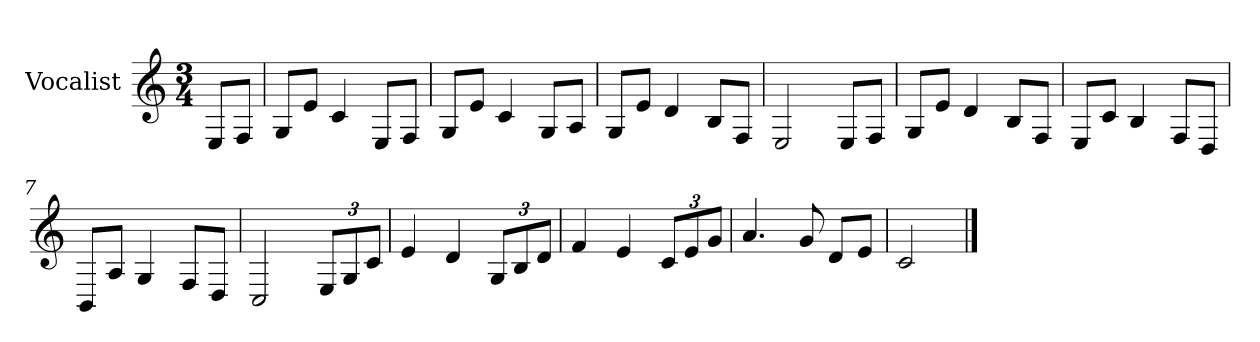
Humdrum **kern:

**kern
*part1
*staff1
*I"Vocalist
*k[]
*C:
*M3/4
=
8EL
8FJ
=1
8GL
8eJ
4c
8EL
8FJ
=2
8GL
8eJ
4c
8GL
8AJ
=3
8GL
8eJ
4d
8BL
8FJ
=4
2E
8EL
8FJ
=5
8GL
8eJ
4d
8BL
8FJ
=6
8EL
8cJ
4B
8FL
8DJ
=7
8BBL
8AJ
4G
8FL
8DJ
=8
2C
12EL
12G
12cJ
=9
4e
4d
12GL
12B
12dJ
=10
4f
4e
12cL
12e
12gJ
=11
4.a
8g
8dL
8eJ
=12
2c
==
*-
